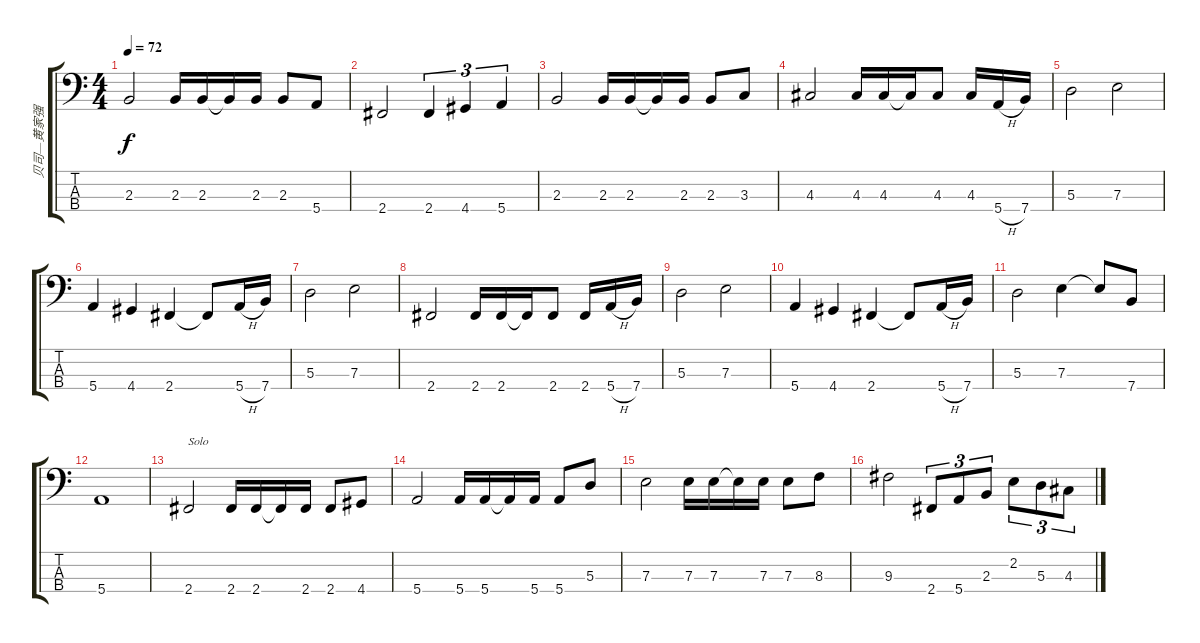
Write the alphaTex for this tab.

\track ("贝司—黄家强" "贝司—黄家强") {instrument electricbassfinger}
\staff {score tabs}
\tuning (G2 D2 A1 E1) {hide}
\ts (4 4)
\tempo 72
\clef f4
\ks c
2.3.2{dy f} 2.3.16 2.3.16 2.3{t}.16 2.3.16 2.3.8 5.4.8 |
2.4.2 2.4.4{tu (3 2)} 4.4.4{tu (3 2)} 5.4.4{tu (3 2)} |
2.3.2 2.3.16 2.3.16 2.3{t}.16 2.3.16 2.3.8 3.3.8 |
4.3.2 4.3.16 4.3.16 4.3{t}.16 4.3.8 4.3.16 5.4{h}.16 7.4.16 |
5.3.2 7.3.2 |
5.4.4 4.4.4 2.4.4 2.4{t}.8 5.4{h}.16 7.4.16 |
5.3.2 7.3.2 |
2.4.2 2.4.16 2.4.16 2.4{t}.16 2.4.8 2.4.16 5.4{h}.16 7.4.16 |
5.3.2 7.3.2 |
5.4.4 4.4.4 2.4.4 2.4{t}.8 5.4{h}.16 7.4.16 |
5.3.2 7.3.4 7.3{t}.8 7.4.8 |
5.4.1 |
2.4.2{txt "Solo"} 2.4.16 2.4.16 2.4{t}.16 2.4.16 2.4.8 4.4.8 |
5.4.2 5.4.16 5.4.16 5.4{t}.16 5.4.16 5.4.8 5.3.8 |
7.3.2 7.3.16 7.3.16 7.3{t}.16 7.3.16 7.3.8 8.3.8 |
9.3.2 2.4.8{tu (3 2)} 5.4.8{tu (3 2)} 2.3.8{tu (3 2)} 2.2.8{tu (3 2)} 5.3.8{tu (3 2)} 4.3.8{tu (3 2)}
